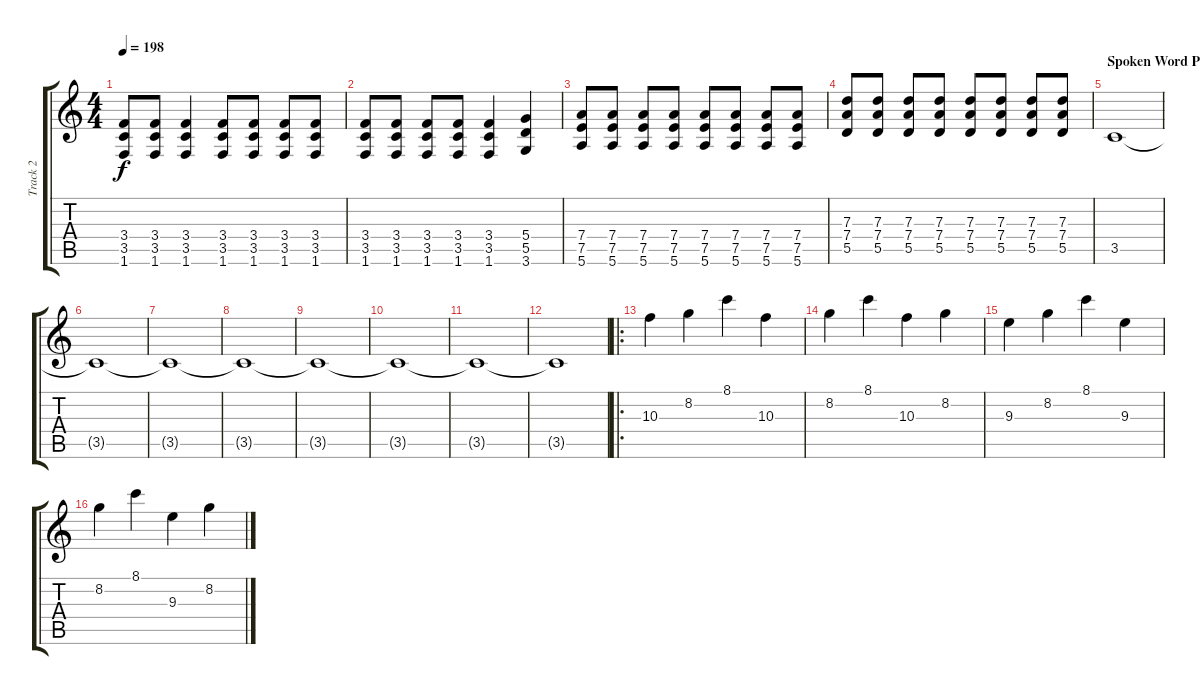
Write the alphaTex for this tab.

\track ("Track 2" "Track 2") {instrument overdrivenguitar}
\staff {score tabs}
\tuning (E4 B3 G3 D3 A2 E2) {hide}
\ts (4 4)
\tempo 198
\clef g2
\ks c
(3.4 3.5 1.6).8{dy f} (3.4 3.5 1.6).8 (3.4 3.5 1.6).4 (3.4 3.5 1.6).8 (3.4 3.5 1.6).8 (3.4 3.5 1.6).8 (3.4 3.5 1.6).8 |
(3.4 3.5 1.6).8 (3.4 3.5 1.6).8 (3.4 3.5 1.6).8 (3.4 3.5 1.6).8 (3.4 3.5 1.6).4 (5.4 5.5 3.6).4 |
(7.4 7.5 5.6).8 (7.4 7.5 5.6).8 (7.4 7.5 5.6).8 (7.4 7.5 5.6).8 (7.4 7.5 5.6).8 (7.4 7.5 5.6).8 (7.4 7.5 5.6).8 (7.4 7.5 5.6).8 |
(7.3 7.4 5.5).8 (7.3 7.4 5.5).8 (7.3 7.4 5.5).8 (7.3 7.4 5.5).8 (7.3 7.4 5.5).8 (7.3 7.4 5.5).8 (7.3 7.4 5.5).8 (7.3 7.4 5.5).8 |
\section ("" "Spoken Word Part")
3.5.1 |
3.5{t}.1 |
3.5{t}.1 |
3.5{t}.1 |
3.5{t}.1 |
3.5{t}.1 |
3.5{t}.1 |
3.5{t}.1 |
\ro
10.3.4 8.2.4 8.1.4 10.3.4 |
8.2.4 8.1.4 10.3.4 8.2.4 |
9.3.4 8.2.4 8.1.4 9.3.4 |
8.2.4 8.1.4 9.3.4 8.2.4
